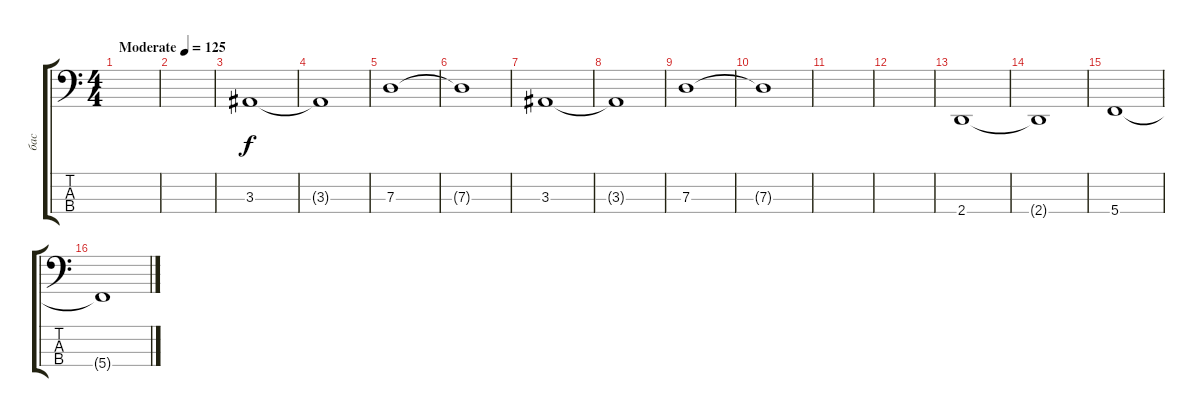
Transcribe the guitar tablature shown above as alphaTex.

\track ("бас" "бас") {instrument acousticbass}
\staff {score tabs}
\tuning (F2 C2 G1 C1) {hide}
\ts (4 4)
\tempo (125 "Moderate")
\clef f4
\ks c
|
|
3.3.1 |
3.3{t}.1 |
7.3.1 |
7.3{t}.1 |
3.3.1 |
3.3{t}.1 |
7.3.1 |
7.3{t}.1 |
|
|
2.4.1 |
2.4{t}.1 |
5.4.1 |
5.4{t}.1
